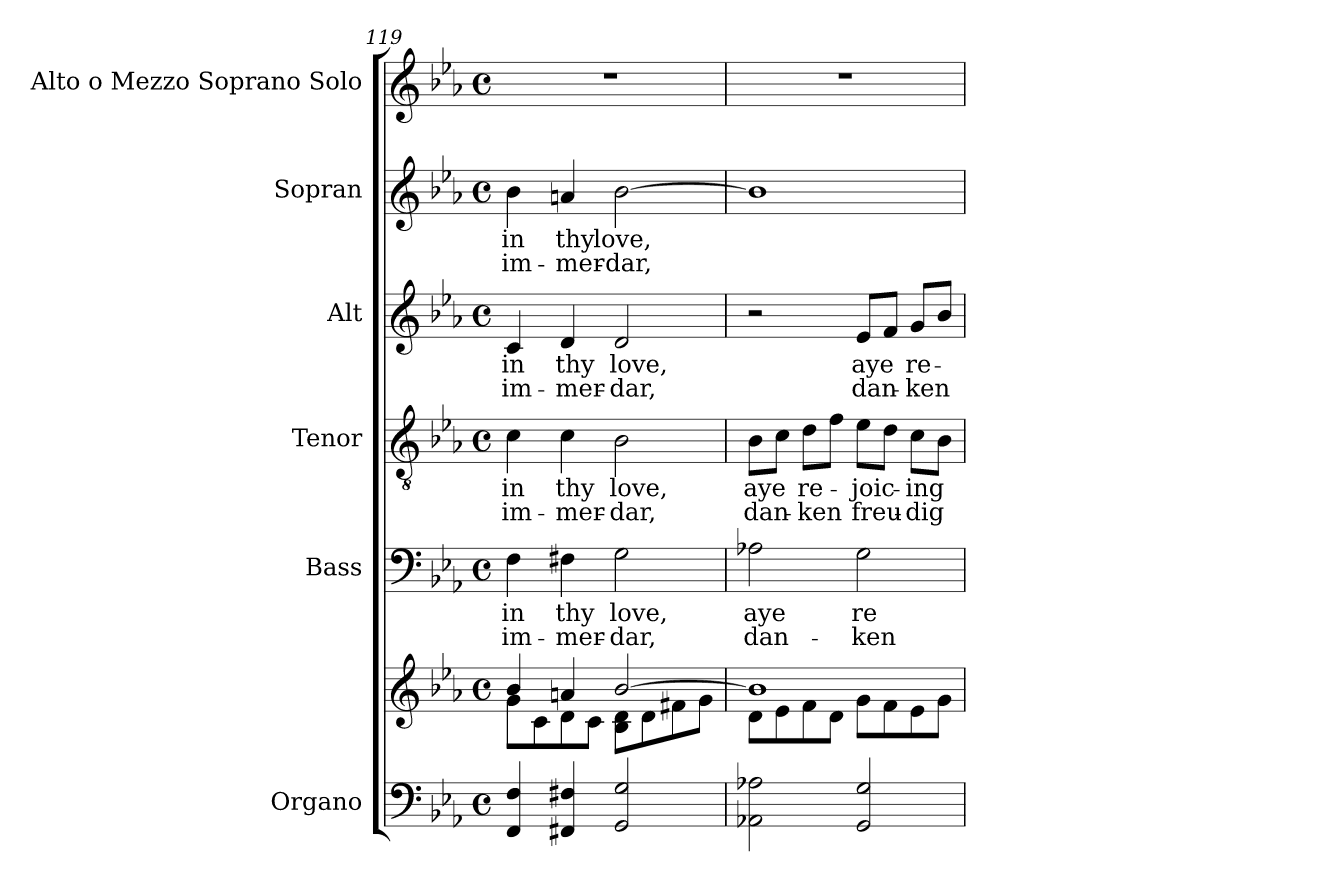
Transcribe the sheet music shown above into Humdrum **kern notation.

**kern	**kern	**kern	**text	**text	**kern	**text	**text	**kern	**text	**text	**kern	**text	**text	**kern
*part6	*part6	*part5	*part5	*part5	*part4	*part4	*part4	*part3	*part3	*part3	*part2	*part2	*part2	*part1
*staff7	*staff6	*staff5	*staff5	*staff5	*staff4	*staff4	*staff4	*staff3	*staff3	*staff3	*staff2	*staff2	*staff2	*staff1
*I"Organo	*	*I"Bass	*	*	*I"Tenor	*	*	*I"Alt	*	*	*I"Sopran	*	*	*I"Alto o Mezzo Soprano Solo
*	*	*I'B	*	*	*I'T	*	*	*I'A	*	*	*I'S	*	*	*I'S o l o
*clefF4	*clefG2	*clefF4	*	*	*clefGv2	*	*	*clefG2	*	*	*clefG2	*	*	*clefG2
*k[b-e-a-]	*k[b-e-a-]	*k[b-e-a-]	*	*	*k[b-e-a-]	*	*	*k[b-e-a-]	*	*	*k[b-e-a-]	*	*	*k[b-e-a-]
*M4/4	*M4/4	*M4/4	*	*	*M4/4	*	*	*M4/4	*	*	*M4/4	*	*	*M4/4
*met(c)	*met(c)	*met(c)	*	*	*met(c)	*	*	*met(c)	*	*	*met(c)	*	*	*met(c)
=119	=119	=119	=119	=119	=119	=119	=119	=119	=119	=119	=119	=119	=119	=119
*	*^	*	*	*	*	*	*	*	*	*	*	*	*	*
4FF/ 4F/	4b-/	8g\L	4F\	in	im-	4c\	in	im-	4c/	in	im-	4b-\	in	im-	1r
.	.	8c\	.	.	.	.	.	.	.	.	.	.	.	.	.
4FF#X/ 4F#X/	4an/	8d\	4F#X\	thy	-mer-	4c\	thy	-mer-	4d/	thy	-mer-	4an/	thy	-mer-	.
.	.	8c\J	.	.	.	.	.	.	.	.	.	.	.	.	.
2GG/ 2G/	[2b-/	8B-\ 8d\L	2G\	love,	-dar,	2B-\	love,	-dar,	2d/	love,	-dar,	[2b-\	love,	-dar,	.
.	.	8d\	.	.	.	.	.	.	.	.	.	.	.	.	.
.	.	8f#X\	.	.	.	.	.	.	.	.	.	.	.	.	.
.	.	8g\J	.	.	.	.	.	.	.	.	.	.	.	.	.
!!LO:LB:g=z
=120	=120	=120	=120	=120	=120	=120	=120	=120	=120	=120	=120	=120	=120	=120	=120
2AA-X\ 2A-X\	1b-]	8d\L	2A-X\	aye	dan-	8B-\L	aye	dan-	2r	.	.	1b-]	.	.	1r
.	.	8e-\	.	.	.	8c\J	.	.	.	.	.	.	.	.	.
.	.	8f\	.	.	.	8d\L	re-	-ken	.	.	.	.	.	.	.
.	.	8d\J	.	.	.	8f\J	.	.	.	.	.	.	.	.	.
2GG/ 2G/	.	8g\L	2G\	re-	-ken	8e-\L	-joic-	freu-	8e-/L	aye	dan-	.	.	.	.
.	.	8f\	.	.	.	8d\J	.	.	8f/J	.	.	.	.	.	.
.	.	8e-\	.	.	.	8c\L	-ing	-dig	8g/L	re-	-ken	.	.	.	.
.	.	8g\J	.	.	.	8B-\J	.	.	8b-/J	.	.	.	.	.	.
*	*v	*v	*	*	*	*	*	*	*	*	*	*	*	*	*
=	=	=	=	=	=	=	=	=	=	=	=	=	=	=
*-	*-	*-	*-	*-	*-	*-	*-	*-	*-	*-	*-	*-	*-	*-
